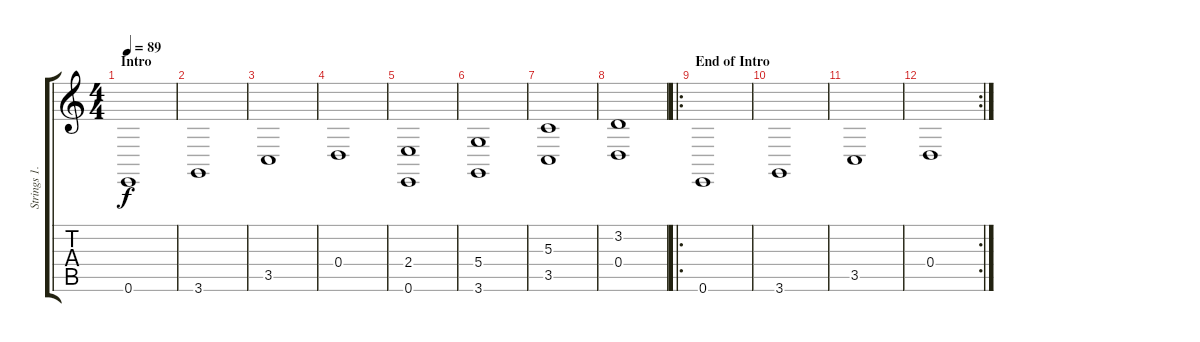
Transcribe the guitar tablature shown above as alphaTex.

\track ("Strings 1./Synth (Left)" "Strings 1.") {instrument stringensemble1}
\staff {score tabs}
\tuning (E4 B3 G3 D3 A2 E2) {hide}
\ts (4 4)
\section ("" "Intro")
\tempo 89
\clef g2
\ks c
0.6.1{dy f instrument stringensemble1} |
3.6.1 |
3.5.1 |
0.4.1 |
(2.4 0.6).1 |
(5.4 3.6).1 |
(5.3 3.5).1 |
(3.2 0.4).1 |
\ro
\section ("" "End of Intro")
0.6.1 |
3.6.1 |
3.5.1 |
\rc 2
0.4.1
